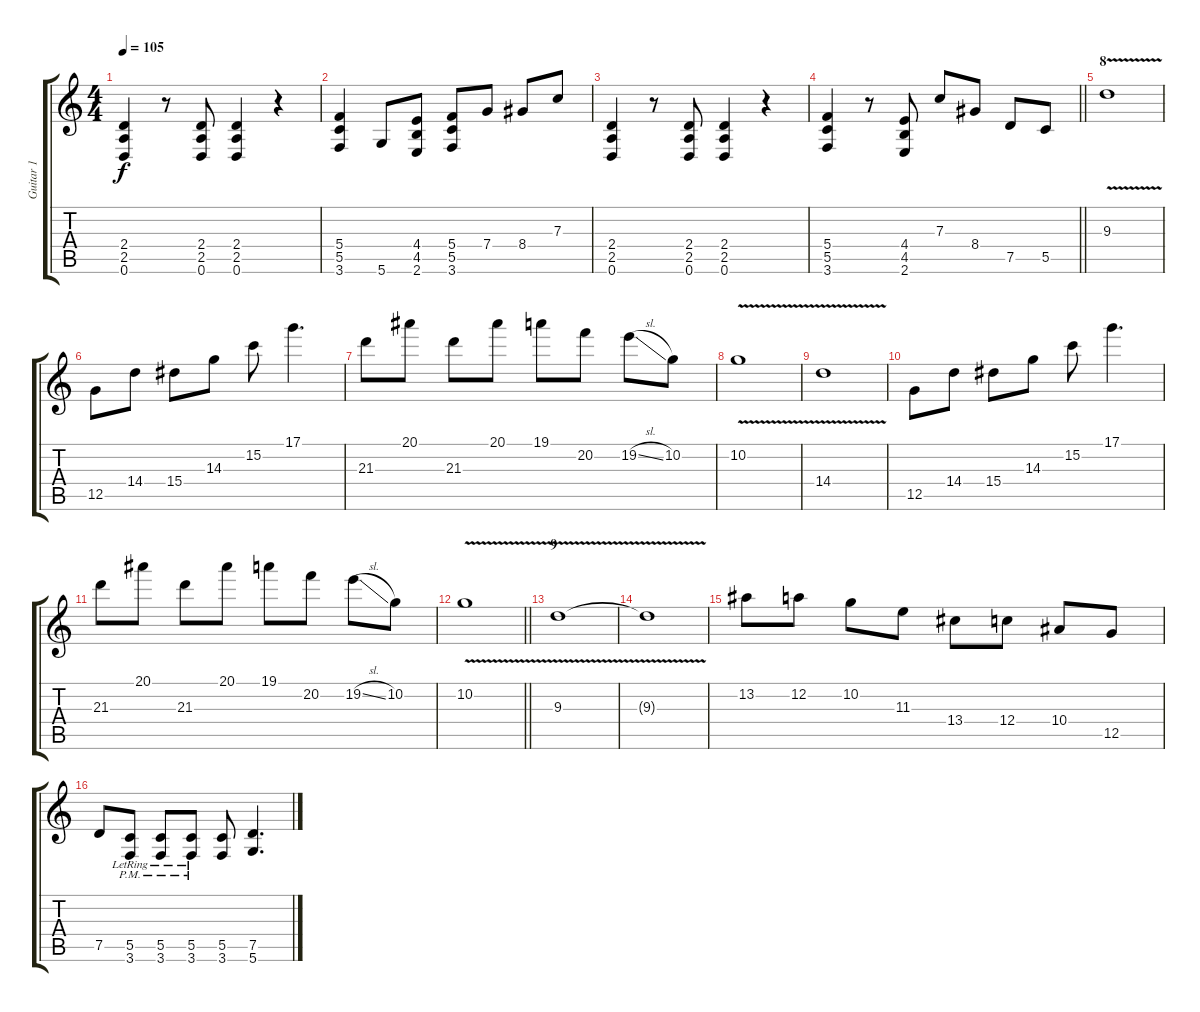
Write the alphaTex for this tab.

\track ("Guitar 1" "Guitar 1") {instrument distortionguitar}
\staff {score tabs}
\tuning (D4 A3 F3 C3 G2 D2) {hide}
\ts (4 4)
\tempo 105
\clef g2
\ks c
(2.4 2.5 0.6).4{dy f} r.8 (2.4 2.5 0.6).8 (2.4 2.5 0.6).4 r.4 |
(5.4 5.5 3.6).4 5.6.8 (4.4 4.5 2.6).8 (5.4 5.5 3.6).8 7.4.8 8.4.8 7.3.8 |
(2.4 2.5 0.6).4 r.8 (2.4 2.5 0.6).8 (2.4 2.5 0.6).4 r.4 |
\barLineRight lightlight
(5.4 5.5 3.6).4 r.8 (4.4 4.5 2.6).8 7.3.8 8.4.8 7.5.8 5.5.8 |
\section ("" "8")
9.3{v}.1{balance 8} |
12.5.8 14.4.8 15.4.8 14.3.8 15.2.8 17.1.4{d} |
21.3.8 20.1.8 21.3.8 20.1.8 19.1.8 20.2.8 19.2{sl}.8 10.2.8 |
10.2{v}.1 |
14.4{v}.1 |
12.5.8 14.4.8 15.4.8 14.3.8 15.2.8 17.1.4{d} |
21.3.8 20.1.8 21.3.8 20.1.8 19.1.8 20.2.8 19.2{sl}.8 10.2.8 |
\barLineRight lightlight
10.2{v}.1 |
\section ("" "9")
9.3{v}.1 |
9.3{t}.1 |
13.2.8 12.2.8 10.2.8 11.3.8 13.4.8 12.4.8 10.4.8 12.5.8 |
7.5.8 (5.5{pm lr} 3.6{pm lr}).8 (5.5{pm lr} 3.6{pm lr}).8 (5.5{pm lr} 3.6{pm lr}).8 (5.5 3.6).8 (7.5 5.6).4{d}
